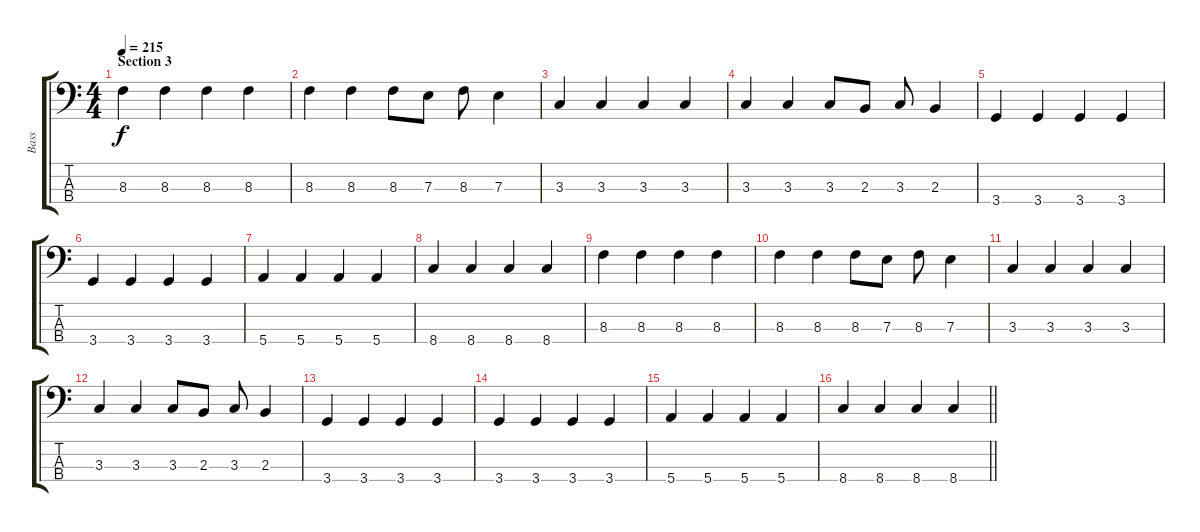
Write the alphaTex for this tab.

\track ("Bass" "Bass") {instrument electricbassfinger}
\staff {score tabs}
\tuning (G2 D2 A1 E1) {hide}
\ts (4 4)
\section ("" "Section 3")
\tempo 215
\clef f4
\ks c
8.3.4{dy f} 8.3.4 8.3.4 8.3.4 |
8.3.4 8.3.4 8.3.8 7.3.8 8.3.8 7.3.4 |
3.3.4 3.3.4 3.3.4 3.3.4 |
3.3.4 3.3.4 3.3.8 2.3.8 3.3.8 2.3.4 |
3.4.4 3.4.4 3.4.4 3.4.4 |
3.4.4 3.4.4 3.4.4 3.4.4 |
5.4.4 5.4.4 5.4.4 5.4.4 |
8.4.4 8.4.4 8.4.4 8.4.4 |
8.3.4 8.3.4 8.3.4 8.3.4 |
8.3.4 8.3.4 8.3.8 7.3.8 8.3.8 7.3.4 |
3.3.4 3.3.4 3.3.4 3.3.4 |
3.3.4 3.3.4 3.3.8 2.3.8 3.3.8 2.3.4 |
3.4.4 3.4.4 3.4.4 3.4.4 |
3.4.4 3.4.4 3.4.4 3.4.4 |
5.4.4 5.4.4 5.4.4 5.4.4 |
\barLineRight lightlight
8.4.4 8.4.4 8.4.4 8.4.4
